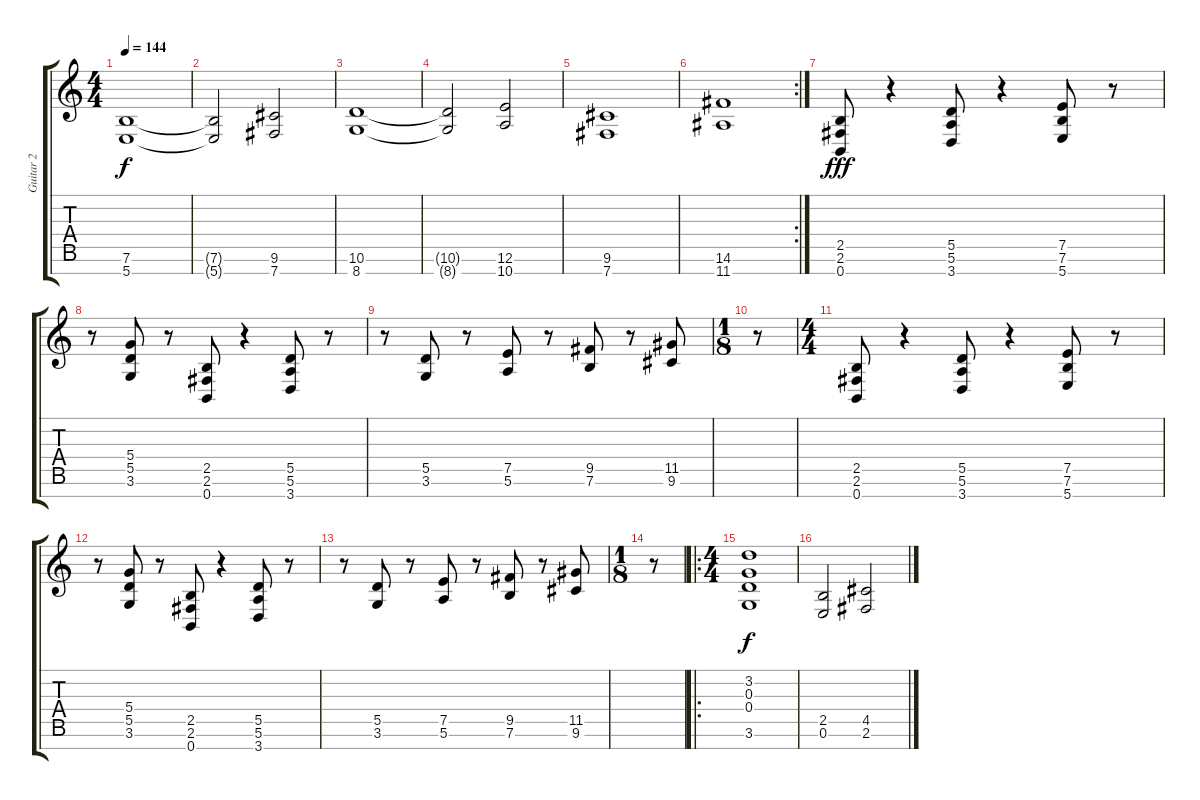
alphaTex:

\track ("Guitar 2" "Guitar 2") {instrument distortionguitar}
\staff {score tabs}
\tuning (E4 B3 G3 D3 A2 E2 B1) {hide}
\ts (4 4)
\tempo 144
\clef g2
\ks c
(7.6 5.7).1{dy f} |
(7.6{t} 5.7{t}).2 (9.6 7.7).2 |
(10.6 8.7).1 |
(10.6{t} 8.7{t}).2 (12.6 10.7).2 |
(9.6 7.7).1 |
\rc 2
(14.6 11.7).1 |
(2.5 2.6 0.7).8{dy fff} r.4 (5.5 5.6 3.7).8 r.4 (7.5 7.6 5.7).8 r.8 |
r.8 (5.4 5.5 3.6).8 r.8 (2.5 2.6 0.7).8 r.4 (5.5 5.6 3.7).8 r.8 |
r.8 (5.5 3.6).8 r.8 (7.5 5.6).8 r.8 (9.5 7.6).8 r.8 (11.5 9.6).8 |
\ts (1 8)
r.8 |
\ts (4 4)
(2.5 2.6 0.7).8 r.4 (5.5 5.6 3.7).8 r.4 (7.5 7.6 5.7).8 r.8 |
r.8 (5.4 5.5 3.6).8 r.8 (2.5 2.6 0.7).8 r.4 (5.5 5.6 3.7).8 r.8 |
r.8 (5.5 3.6).8 r.8 (7.5 5.6).8 r.8 (9.5 7.6).8 r.8 (11.5 9.6).8 |
\ts (1 8)
r.8 |
\ro
\ts (4 4)
(3.2 0.3 0.4 3.6).1{dy f} |
(2.5 0.6).2 (4.5 2.6).2
